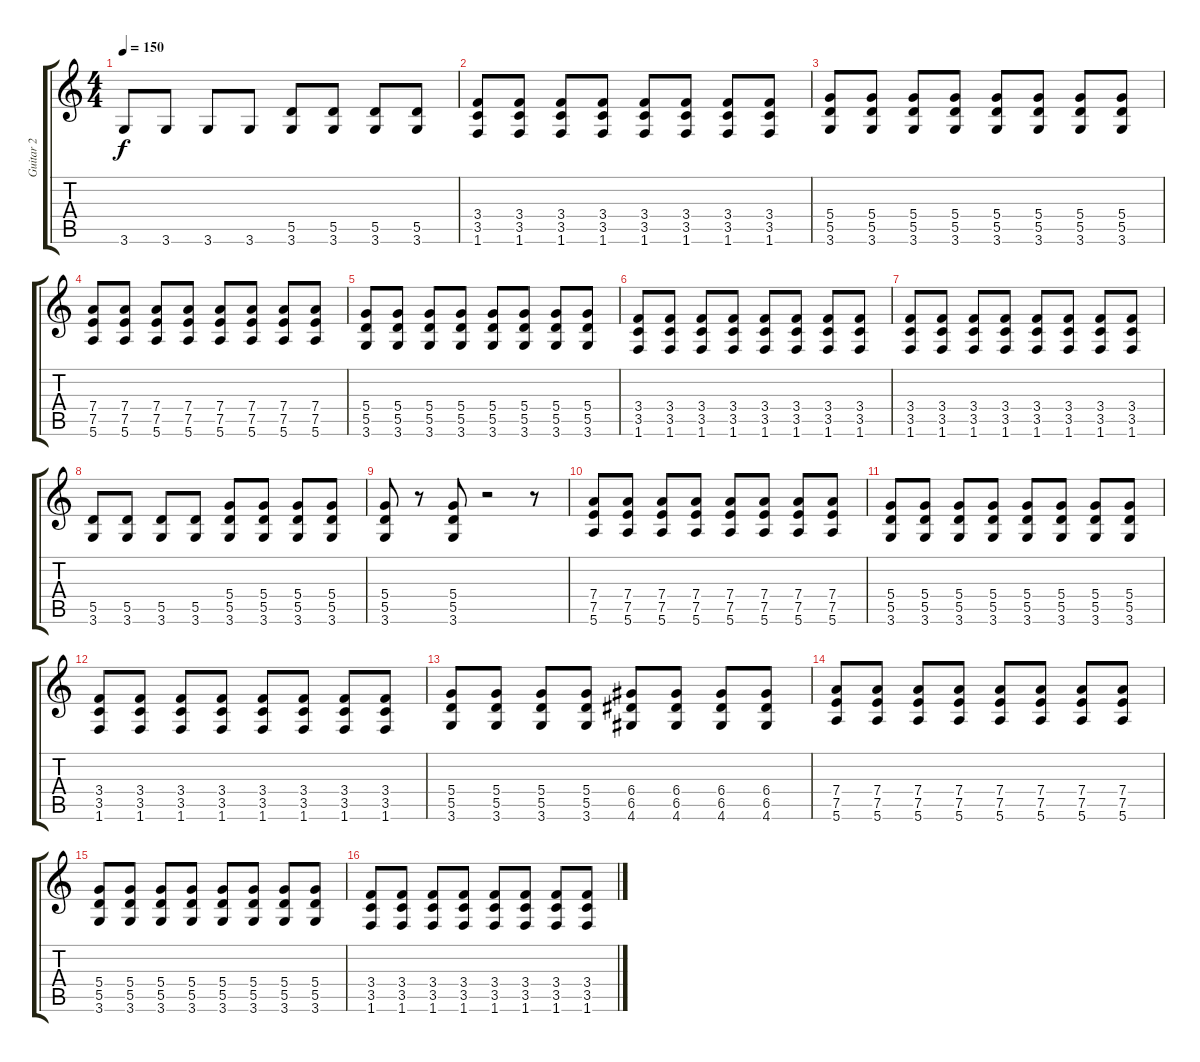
\track ("Guitar 2" "Guitar 2") {instrument overdrivenguitar}
\staff {score tabs}
\tuning (E4 B3 G3 D3 A2 E2) {hide}
\ts (4 4)
\tempo 150
\clef g2
\ks c
3.6.8{dy f} 3.6.8 3.6.8 3.6.8 (5.5 3.6).8 (5.5 3.6).8 (5.5 3.6).8 (5.5 3.6).8 |
(3.4 3.5 1.6).8 (3.4 3.5 1.6).8 (3.4 3.5 1.6).8 (3.4 3.5 1.6).8 (3.4 3.5 1.6).8 (3.4 3.5 1.6).8 (3.4 3.5 1.6).8 (3.4 3.5 1.6).8 |
(5.4 5.5 3.6).8 (5.4 5.5 3.6).8 (5.4 5.5 3.6).8 (5.4 5.5 3.6).8 (5.4 5.5 3.6).8 (5.4 5.5 3.6).8 (5.4 5.5 3.6).8 (5.4 5.5 3.6).8 |
(7.4 7.5 5.6).8 (7.4 7.5 5.6).8 (7.4 7.5 5.6).8 (7.4 7.5 5.6).8 (7.4 7.5 5.6).8 (7.4 7.5 5.6).8 (7.4 7.5 5.6).8 (7.4 7.5 5.6).8 |
(5.4 5.5 3.6).8 (5.4 5.5 3.6).8 (5.4 5.5 3.6).8 (5.4 5.5 3.6).8 (5.4 5.5 3.6).8 (5.4 5.5 3.6).8 (5.4 5.5 3.6).8 (5.4 5.5 3.6).8 |
(3.4 3.5 1.6).8 (3.4 3.5 1.6).8 (3.4 3.5 1.6).8 (3.4 3.5 1.6).8 (3.4 3.5 1.6).8 (3.4 3.5 1.6).8 (3.4 3.5 1.6).8 (3.4 3.5 1.6).8 |
(3.4 3.5 1.6).8 (3.4 3.5 1.6).8 (3.4 3.5 1.6).8 (3.4 3.5 1.6).8 (3.4 3.5 1.6).8 (3.4 3.5 1.6).8 (3.4 3.5 1.6).8 (3.4 3.5 1.6).8 |
(5.5 3.6).8 (5.5 3.6).8 (5.5 3.6).8 (5.5 3.6).8 (5.4 5.5 3.6).8 (5.4 5.5 3.6).8 (5.4 5.5 3.6).8 (5.4 5.5 3.6).8 |
(5.4 5.5 3.6).8 r.8 (5.4 5.5 3.6).8 r.2 r.8 |
(7.4 7.5 5.6).8 (7.4 7.5 5.6).8 (7.4 7.5 5.6).8 (7.4 7.5 5.6).8 (7.4 7.5 5.6).8 (7.4 7.5 5.6).8 (7.4 7.5 5.6).8 (7.4 7.5 5.6).8 |
(5.4 5.5 3.6).8 (5.4 5.5 3.6).8 (5.4 5.5 3.6).8 (5.4 5.5 3.6).8 (5.4 5.5 3.6).8 (5.4 5.5 3.6).8 (5.4 5.5 3.6).8 (5.4 5.5 3.6).8 |
(3.4 3.5 1.6).8 (3.4 3.5 1.6).8 (3.4 3.5 1.6).8 (3.4 3.5 1.6).8 (3.4 3.5 1.6).8 (3.4 3.5 1.6).8 (3.4 3.5 1.6).8 (3.4 3.5 1.6).8 |
(5.4 5.5 3.6).8 (5.4 5.5 3.6).8 (5.4 5.5 3.6).8 (5.4 5.5 3.6).8 (6.4 6.5 4.6).8 (6.4 6.5 4.6).8 (6.4 6.5 4.6).8 (6.4 6.5 4.6).8 |
(7.4 7.5 5.6).8 (7.4 7.5 5.6).8 (7.4 7.5 5.6).8 (7.4 7.5 5.6).8 (7.4 7.5 5.6).8 (7.4 7.5 5.6).8 (7.4 7.5 5.6).8 (7.4 7.5 5.6).8 |
(5.4 5.5 3.6).8 (5.4 5.5 3.6).8 (5.4 5.5 3.6).8 (5.4 5.5 3.6).8 (5.4 5.5 3.6).8 (5.4 5.5 3.6).8 (5.4 5.5 3.6).8 (5.4 5.5 3.6).8 |
(3.4 3.5 1.6).8 (3.4 3.5 1.6).8 (3.4 3.5 1.6).8 (3.4 3.5 1.6).8 (3.4 3.5 1.6).8 (3.4 3.5 1.6).8 (3.4 3.5 1.6).8 (3.4 3.5 1.6).8
